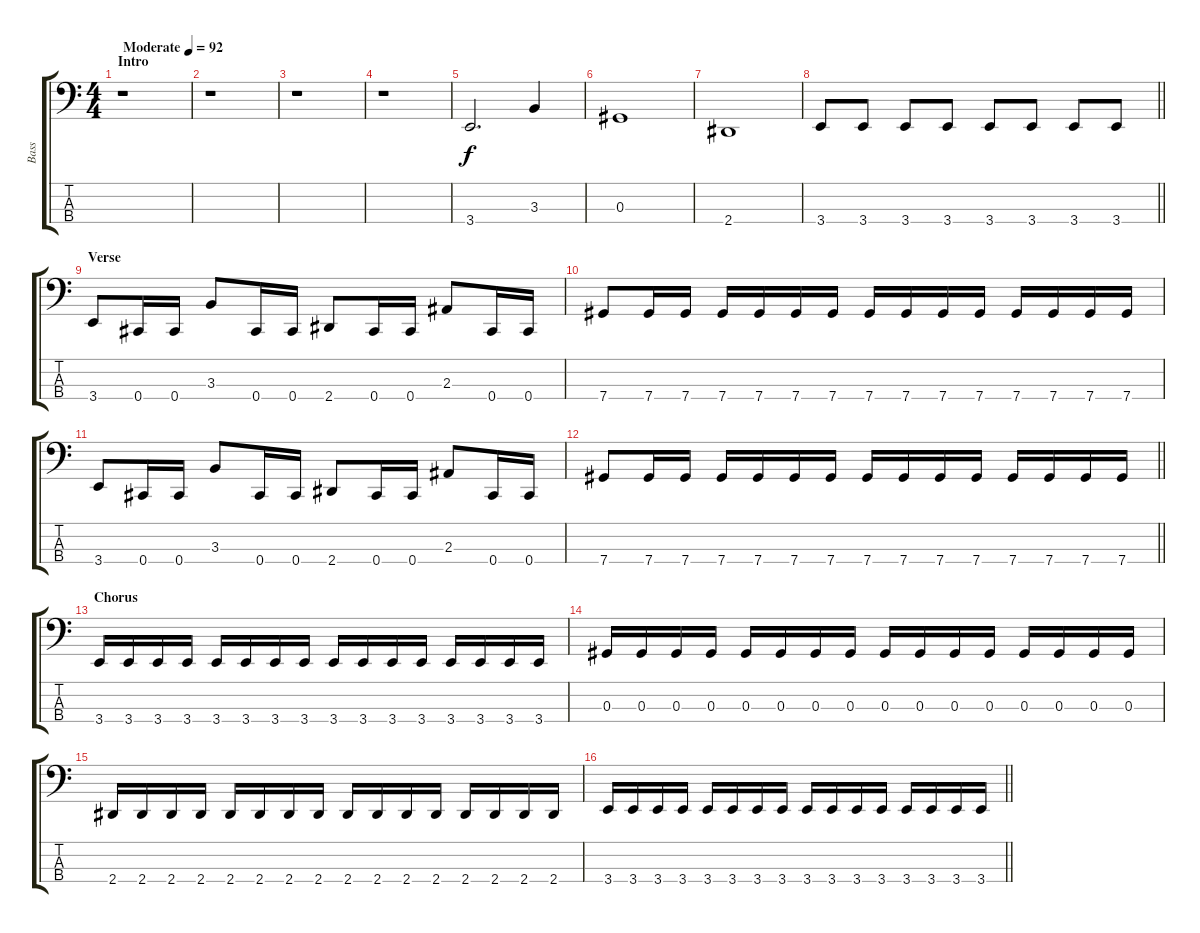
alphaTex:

\track ("Bass" "Bass") {instrument electricbassfinger}
\staff {score tabs}
\tuning (Gb2 Db2 Ab1 Db1) {hide}
\ts (4 4)
\section ("" "Intro")
\tempo (92 "Moderate")
\clef f4
\ks c
r.1{dy f instrument electricbassfinger} |
r.1 |
r.1 |
r.1 |
3.4.2{d} 3.3.4 |
0.3.1 |
2.4.1 |
\barLineRight lightlight
3.4.8 3.4.8 3.4.8 3.4.8 3.4.8 3.4.8 3.4.8 3.4.8 |
\section ("" "Verse")
3.4.8 0.4.16 0.4.16 3.3.8 0.4.16 0.4.16 2.4.8 0.4.16 0.4.16 2.3.8 0.4.16 0.4.16 |
7.4.8 7.4.16 7.4.16 7.4.16 7.4.16 7.4.16 7.4.16 7.4.16 7.4.16 7.4.16 7.4.16 7.4.16 7.4.16 7.4.16 7.4.16 |
3.4.8 0.4.16 0.4.16 3.3.8 0.4.16 0.4.16 2.4.8 0.4.16 0.4.16 2.3.8 0.4.16 0.4.16 |
\barLineRight lightlight
7.4.8 7.4.16 7.4.16 7.4.16 7.4.16 7.4.16 7.4.16 7.4.16 7.4.16 7.4.16 7.4.16 7.4.16 7.4.16 7.4.16 7.4.16 |
\section ("" "Chorus")
3.4.16 3.4.16 3.4.16 3.4.16 3.4.16 3.4.16 3.4.16 3.4.16 3.4.16 3.4.16 3.4.16 3.4.16 3.4.16 3.4.16 3.4.16 3.4.16 |
0.3.16 0.3.16 0.3.16 0.3.16 0.3.16 0.3.16 0.3.16 0.3.16 0.3.16 0.3.16 0.3.16 0.3.16 0.3.16 0.3.16 0.3.16 0.3.16 |
2.4.16 2.4.16 2.4.16 2.4.16 2.4.16 2.4.16 2.4.16 2.4.16 2.4.16 2.4.16 2.4.16 2.4.16 2.4.16 2.4.16 2.4.16 2.4.16 |
\barLineRight lightlight
3.4.16 3.4.16 3.4.16 3.4.16 3.4.16 3.4.16 3.4.16 3.4.16 3.4.16 3.4.16 3.4.16 3.4.16 3.4.16 3.4.16 3.4.16 3.4.16
